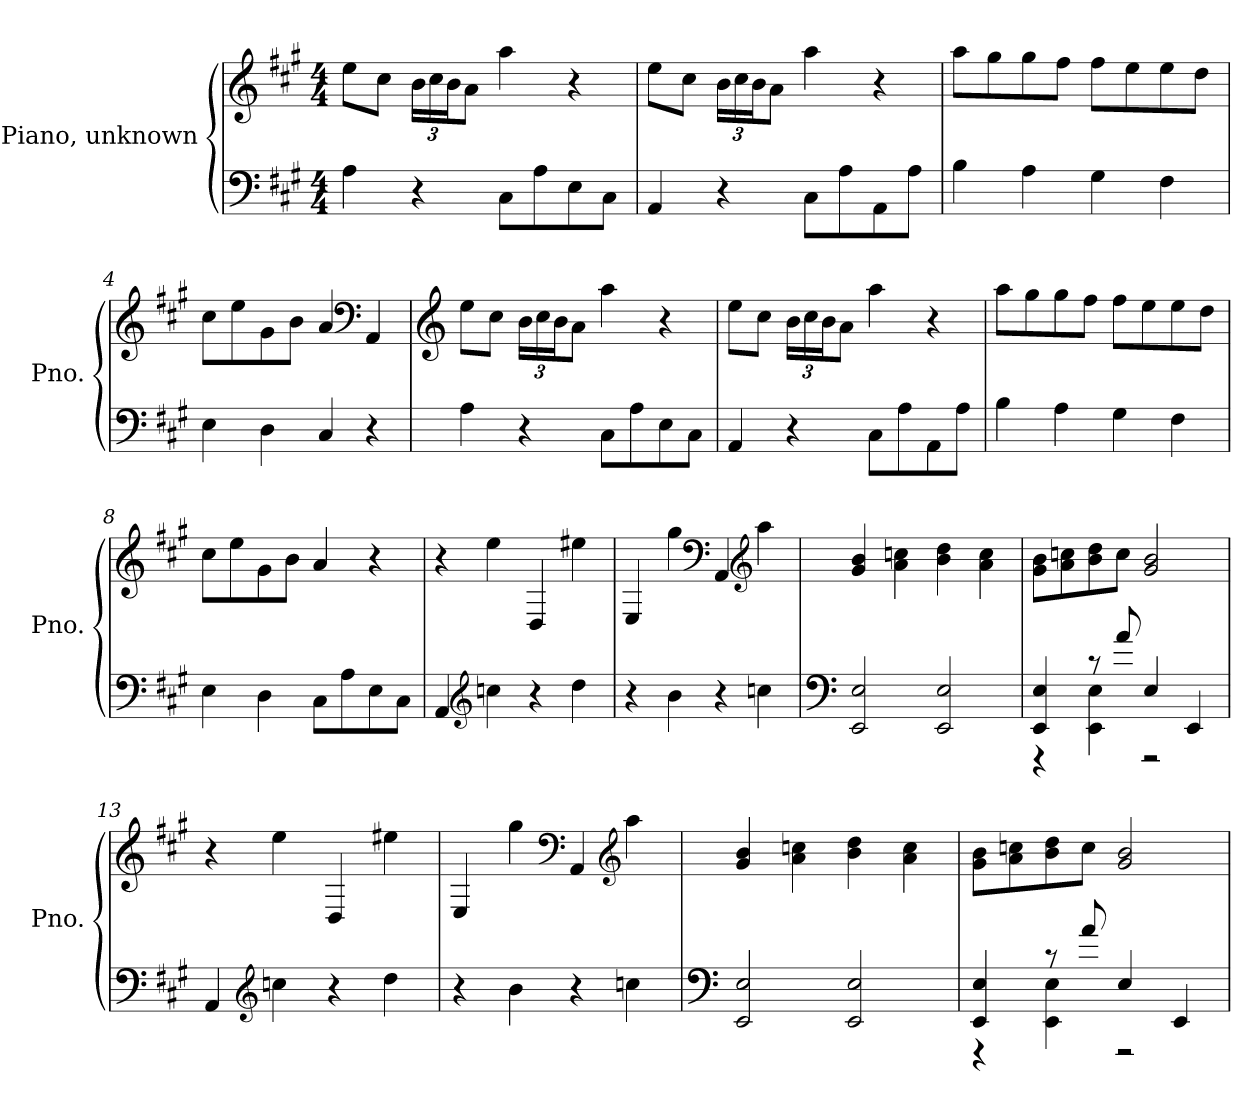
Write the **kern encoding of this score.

**kern	**kern
*part1	*part1
*staff2	*staff1
*I"Piano, unknown	*
*I'Pno.	*
*clefF4	*clefG2
*k[f#c#g#]	*k[f#c#g#]
*M4/4	*M4/4
*MM120	*MM120
=1	=1
4A\	8ee\L
.	8cc#\J
*	*Xbrackettup
4r	24b\LL
.	24cc#\
.	24b\J
.	8a\J
8C#\L	4aa\
8A\	.
8E\	4r
8C#\J	.
=2	=2
4AA/	8ee\L
.	8cc#\J
4r	24b\LL
.	24cc#\
.	24b\J
.	8a\J
8C#\L	4aa\
8A\	.
8AA\	4r
8A\J	.
=3	=3
4B\	8aa\L
.	8gg#\
4A\	8gg#\
.	8ff#\J
4G#\	8ff#\L
.	8ee\
4F#\	8ee\
.	8dd\J
=4	=4
4E\	8cc#\L
.	8ee\
4D\	8g#\
.	8b\J
4C#/	4a/
*	*clefF4
4r	4AA/
!!LO:LB:g=z
=5	=5
*	*clefG2
4A\	8ee\L
.	8cc#\J
4r	24b\LL
.	24cc#\
.	24b\J
.	8a\J
8C#\L	4aa\
8A\	.
8E\	4r
8C#\J	.
=6	=6
4AA/	8ee\L
.	8cc#\J
4r	24b\LL
.	24cc#\
.	24b\J
.	8a\J
8C#\L	4aa\
8A\	.
8AA\	4r
8A\J	.
=7	=7
4B\	8aa\L
.	8gg#\
4A\	8gg#\
.	8ff#\J
4G#\	8ff#\L
.	8ee\
4F#\	8ee\
.	8dd\J
=8	=8
4E\	8cc#\L
.	8ee\
4D\	8g#\
.	8b\J
8C#\L	4a/
8A\	.
8E\	4r
8C#\J	.
!!LO:LB:g=z
=9	=9
4AA/	4r
*clefG2	*
4ccn\	4ee\
4r	4D/
4dd\	4ee#X\
=10	=10
4r	4E/
4b\	4gg#\
*	*clefF4
4r	4AA/
*	*clefG2
4ccn\	4aa\
=11	=11
*clefF4	*
2EE/ 2E/	4g#/ 4b/
.	4a\ 4ccn\
2EE/ 2E/	4b\ 4dd\
.	4a\ 4cc\
=12	=12
*^	*
4EE/ 4E/	4r	8g#\ 8b\L
.	.	8a\ 8ccn\
8r	4EE\ 4E\	8b\ 8dd\
8a/	.	8cc\J
4E/	2r	2g#/ 2b/
4EE/	.	.
*v	*v	*
=13	=13
4AA/	4r
*clefG2	*
4ccn\	4ee\
4r	4D/
4dd\	4ee#X\
!!LO:LB:g=z
=14	=14
4r	4E/
4b\	4gg#\
*	*clefF4
4r	4AA/
*	*clefG2
4ccn\	4aa\
=15	=15
*clefF4	*
2EE/ 2E/	4g#/ 4b/
.	4a\ 4ccn\
2EE/ 2E/	4b\ 4dd\
.	4a\ 4cc\
=16	=16
*^	*
4EE/ 4E/	4r	8g#\ 8b\L
.	.	8a\ 8ccn\
8r	4EE\ 4E\	8b\ 8dd\
8a/	.	8cc\J
4E/	2r	2g#/ 2b/
4EE/	.	.
*v	*v	*
=	=
*-	*-
